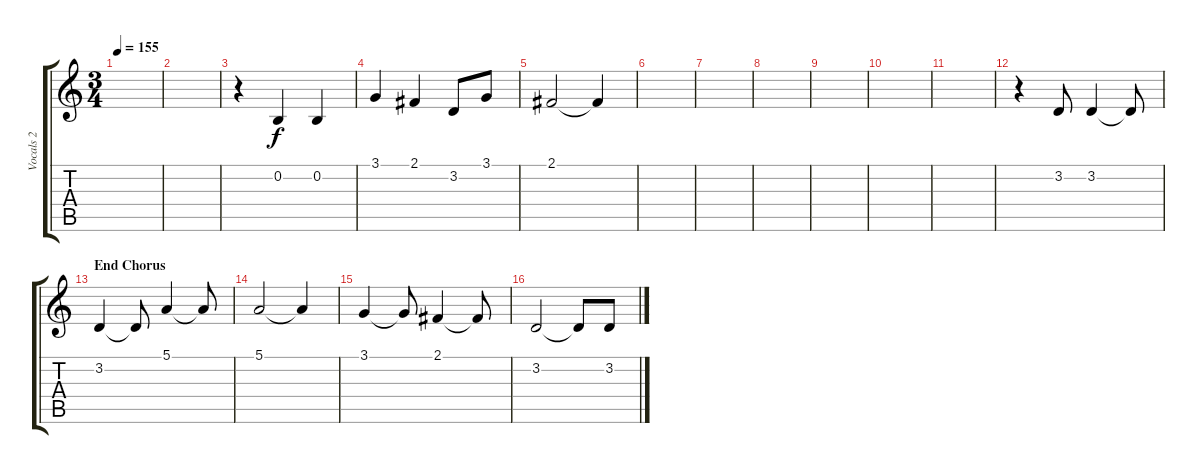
\track ("Vocals 2" "Vocals 2") {instrument oboe}
\staff {score tabs}
\tuning (E4 B3 G3 D3 A2 E2) {hide}
\ts (3 4)
\tempo 155
\clef g2
\ks c
|
|
r.4 0.2.4 0.2.4 |
3.1.4 2.1.4 3.2.8 3.1.8 |
2.1.2 2.1{t}.4 |
|
|
|
|
|
|
r.4 3.2.8 3.2.4 3.2{t}.8 |
\section ("" "End Chorus")
3.2.4 3.2{t}.8 5.1.4 5.1{t}.8 |
5.1.2 5.1{t}.4 |
3.1.4 3.1{t}.8 2.1.4 2.1{t}.8 |
3.2.2 3.2{t}.8 3.2.8
